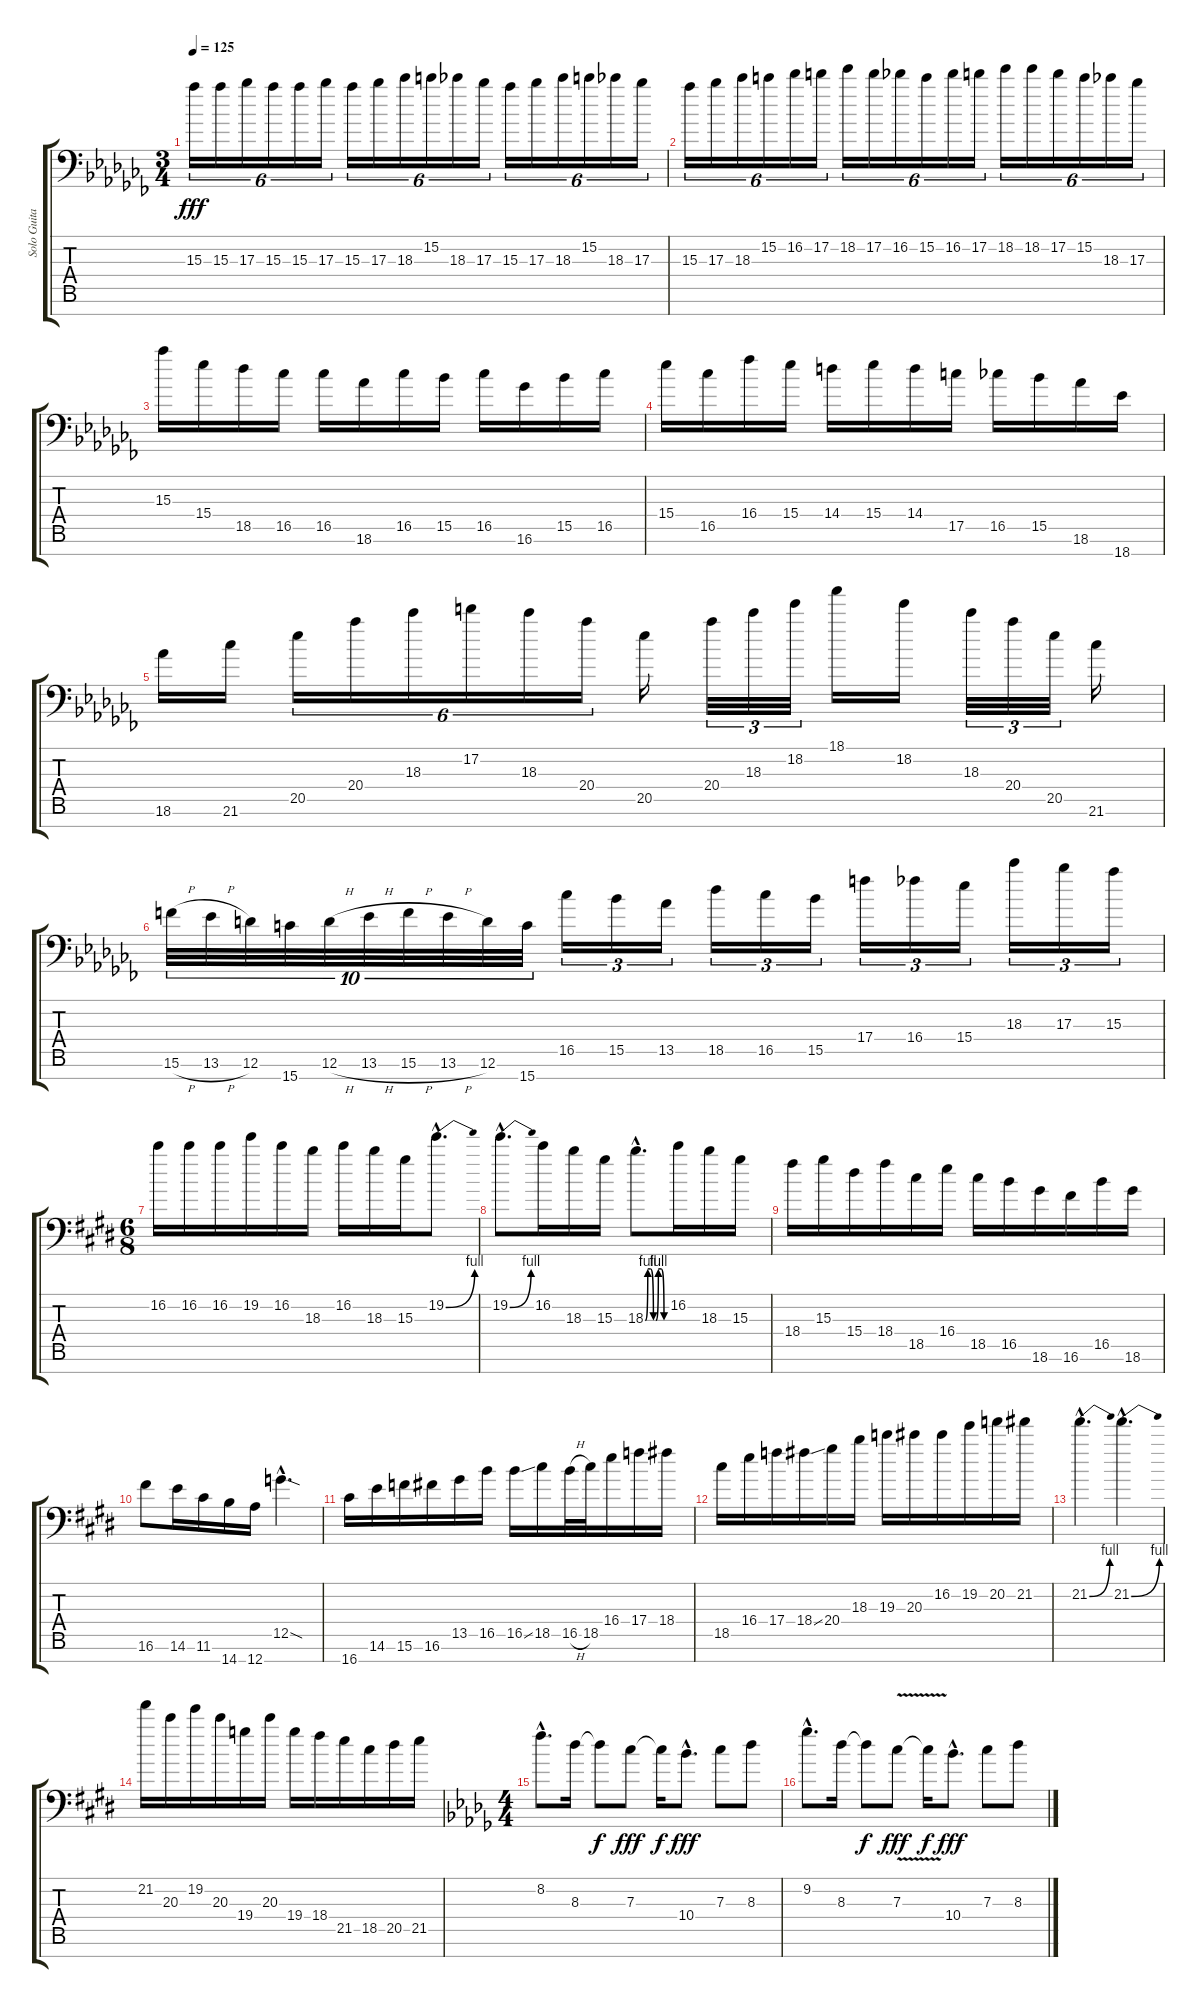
\track ("Solo Guitar" "Solo Guita") {instrument distortionguitar}
\staff {score tabs}
\tuning (D4 A3 F3 C3 G2 D2 A1) {hide}
\ts (3 4)
\tempo 125
\clef f4
\ks abminor
15.3.16{tu (6 4) dy fff} 15.3.16{tu (6 4)} 17.3.16{tu (6 4)} 15.3.16{tu (6 4)} 15.3.16{tu (6 4)} 17.3.16{tu (6 4)} 15.3.16{tu (6 4)} 17.3.16{tu (6 4)} 18.3.16{tu (6 4)} 15.2.16{tu (6 4)} 18.3.16{tu (6 4)} 17.3.16{tu (6 4)} 15.3.16{tu (6 4)} 17.3.16{tu (6 4)} 18.3.16{tu (6 4)} 15.2.16{tu (6 4)} 18.3.16{tu (6 4)} 17.3.16{tu (6 4)} |
15.3.16{tu (6 4)} 17.3.16{tu (6 4)} 18.3.16{tu (6 4)} 15.2.16{tu (6 4)} 16.2.16{tu (6 4)} 17.2.16{tu (6 4)} 18.2.16{tu (6 4)} 17.2.16{tu (6 4)} 16.2.16{tu (6 4)} 15.2.16{tu (6 4)} 16.2.16{tu (6 4)} 17.2.16{tu (6 4)} 18.2.16{tu (6 4)} 18.2.16{tu (6 4)} 17.2.16{tu (6 4)} 15.2.16{tu (6 4)} 18.3.16{tu (6 4)} 17.3.16{tu (6 4)} |
15.3.16 15.4.16 18.5.16 16.5.16 16.5.16 18.6.16 16.5.16 15.5.16 16.5.16 16.6.16 15.5.16 16.5.16 |
15.4.16 16.5.16 16.4.16 15.4.16 14.4.16 15.4.16 14.4.16 17.5.16 16.5.16 15.5.16 18.6.16 18.7.16 |
18.6.16 21.6.16 20.5.16{tu (6 4)} 20.4.16{tu (6 4)} 18.3.16{tu (6 4)} 17.2.16{tu (6 4)} 18.3.16{tu (6 4)} 20.4.16{tu (6 4)} 20.5.16 20.4.32{tu (3 2)} 18.3.32{tu (3 2)} 18.2.32{tu (3 2)} 18.1.16 18.2.16 18.3.32{tu (3 2)} 20.4.32{tu (3 2)} 20.5.32{tu (3 2)} 21.6.16 |
15.6{h}.32{tu (10 8)} 13.6{h}.32{tu (10 8)} 12.6.32{tu (10 8)} 15.7.32{tu (10 8)} 12.6{h}.32{tu (10 8)} 13.6{h}.32{tu (10 8)} 15.6{h}.32{tu (10 8)} 13.6{h}.32{tu (10 8)} 12.6.32{tu (10 8)} 15.7.32{tu (10 8)} 16.5.16{tu (3 2)} 15.5.16{tu (3 2)} 13.5.16{tu (3 2)} 18.5.16{tu (3 2)} 16.5.16{tu (3 2)} 15.5.16{tu (3 2)} 17.4.16{tu (3 2)} 16.4.16{tu (3 2)} 15.4.16{tu (3 2)} 18.3.16{tu (3 2)} 17.3.16{tu (3 2)} 15.3.16{tu (3 2)} |
\ts (6 8)
\ks c#minor
16.2.16 16.2.16 16.2.16 19.2.16 16.2.16 18.3.16 16.2.16 18.3.16 15.3.16 19.2{be (bend 0 0 60 4) hac}.8{d} |
19.2{be (bend 0 0 60 4) hac}.8{d} 16.2.16 18.3.16 15.3.16 18.3{be (custom 0 0 7 4 15 4 23 0 30 0 37 4 45 4 53 0 60 0) hac}.8{d} 16.2.16 18.3.16 15.3.16 |
18.4.16 15.3.16 15.4.16 18.4.16 18.5.16 16.4.16 18.5.16 16.5.16 18.6.16 16.6.16 16.5.16 18.6.16 |
16.6.8 14.6.16 11.6.16 14.7.16 12.7.16 12.5{sod hac}.4{d} |
16.7.16 14.6.16 15.6.16 16.6.16 13.5.16 16.5.16 16.5{ss}.16 18.5.16 16.5{h}.32 18.5.32 16.4.16 17.4.16 18.4.16 |
18.5.16 16.4.16 17.4.16 18.4{ss}.16 20.4.16 18.3.16 19.3.16 20.3.16 16.2.16 19.2.16 20.2.16 21.2.16 |
21.2{be (bend 0 0 60 4) hac}.4{d} 21.2{be (bend 0 0 60 4) hac}.4{d} |
21.2.16 20.3.16 19.2.16 20.3.16 19.4.16 20.3.16 19.4.16 18.4.16 21.5.16 18.5.16 20.5.16 21.5.16 |
\ts (4 4)
\section ("" "")
\ks bbminor
8.2{hac}.8{d} 8.3.16 8.3{t}.8{dy f} 7.3.8{dy fff} 7.3{t}.16{dy f} 10.4{hac}.8{d dy fff} 7.3.8 8.3.8 |
9.2{hac}.8{d} 8.3.16 8.3{t}.8{dy f} 7.3{v}.8{dy fff} 7.3{t}.16{dy f} 10.4{hac}.8{d dy fff} 7.3.8 8.3.8
